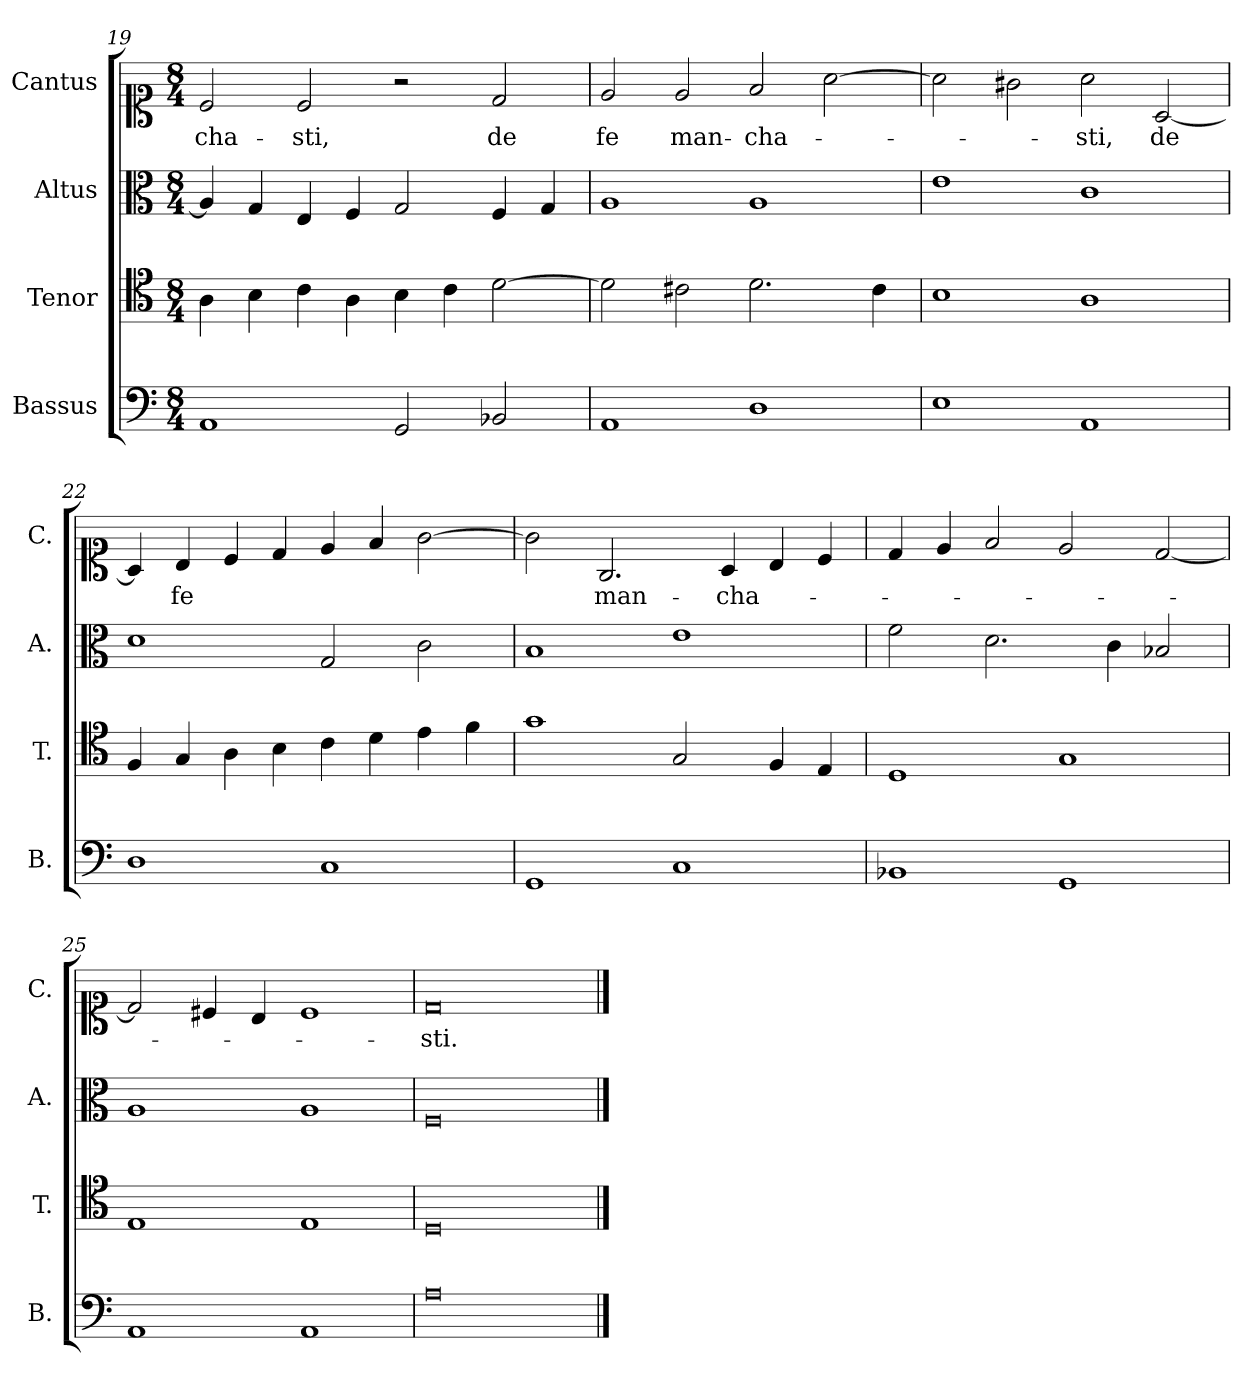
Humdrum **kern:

**kern	**kern	**kern	**kern	**text
*part4	*part3	*part2	*part1	*part1
*staff4	*staff3	*staff2	*staff1	*staff1
*I"Bassus	*I"Tenor	*I"Altus	*I"Cantus	*
*I'B.	*I'T.	*I'A.	*I'C.	*
*clefF4	*clefC4	*clefC3	*clefC1	*
*k[]	*k[]	*k[]	*k[]	*
*M8/4	*M8/4	*M8/4	*M8/4	*
=19	=19	=19	=19	=19
!	!	!	!	!LO:LY:b
1AA	4A\	4A/]	2c/	-cha-
.	4B\	4G/	.	.
!	!	!	!	!LO:LY:b
.	4c\	4E/	2c/	-sti,
.	4A\	4F/	.	.
2GG/	4B\	2G/	2r	.
.	4c\	.	.	.
!	!	!	!	!LO:LY:b
2BB-X/	[2d\	4F/	2d/	de
.	.	4G/	.	.
=20	=20	=20	=20	=20
!	!	!	!	!LO:LY:b
1AA	2d\]	1A	2e/	fe
!	!	!	!	!LO:LY:b
.	2c#X\	.	2e/	man-
!	!	!	!	!LO:LY:b
1D	2.d\	1A	2f/	-cha-
.	.	.	[2a\	.
.	4c#\	.	.	.
=21	=21	=21	=21	=21
1E	1B	1e	2a\]	.
.	.	.	2g#X\	.
!	!	!	!	!LO:LY:b
1AA	1A	1c	2a\	-sti,
!	!	!	!	!LO:LY:b
.	.	.	[2A/	-de
=22	=22	=22	=22	=22
1D	4F/	1d	4A/]	.
!	!	!	!	!LO:LY:b
.	4G/	.	4B/	-fe
.	4A\	.	4c/	.
.	4B\	.	4d/	.
1C	4c\	2G/	4e/	.
.	4d\	.	4f/	.
.	4e\	2c\	[2g\	.
.	4f\	.	.	.
!!LO:LB:g=z
=23	=23	=23	=23	=23
1GG	1g	1B	2g\]	.
!	!	!	!	!LO:LY:b
.	.	.	2.G/	man-
1C	2G/	1e	.	.
!	!	!	!	!LO:LY:b
.	.	.	4A/	-cha-
.	4F/	.	4B/	.
.	4E/	.	4c/	.
=24	=24	=24	=24	=24
1BB-X	1D	2f\	4d/	.
.	.	.	4e/	.
.	.	2.d\	2f/	.
1GG	1G	.	2e/	.
.	.	4c\	.	.
.	.	2B-X/	[2d/	.
=25	=25	=25	=25	=25
1AA	1E	1A	2d/]	.
.	.	.	4c#X/	.
.	.	.	4B/	.
1AA	1E	1A	1c#	.
=26	=26	=26	=26	=26
!	!	!	!	!LO:LY:b
0A	0D	0F	0d	-sti.
==	==	==	==	==
*-	*-	*-	*-	*-
